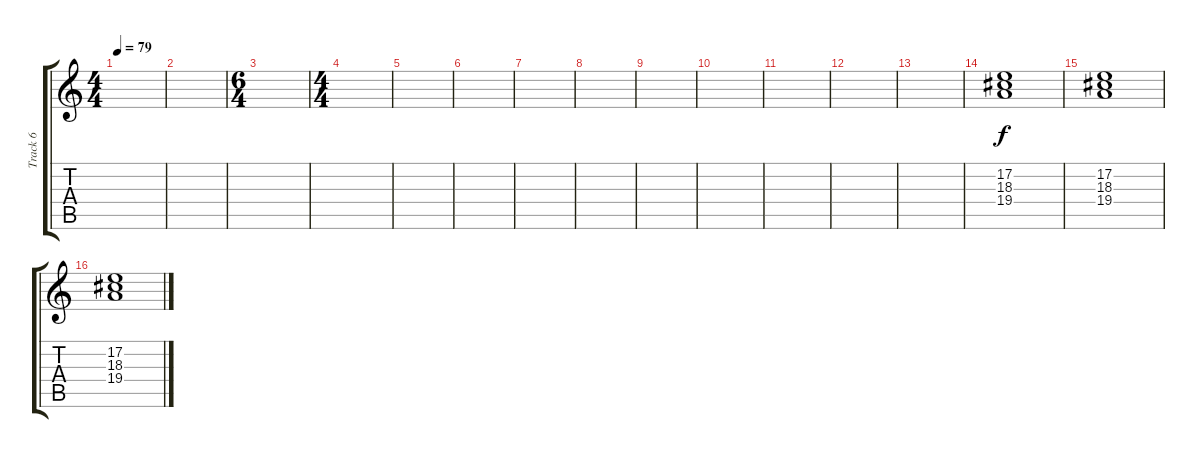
\track ("Track 6" "Track 6") {instrument pad7halo}
\staff {score tabs}
\tuning (E4 B3 G3 D3 A2 E2) {hide}
\ts (4 4)
\tempo 79
\clef g2
\ks c
|
|
\ts (6 4)
|
\ts (4 4)
|
|
|
|
|
|
|
|
|
|
(17.2 18.3 19.4).1 |
(17.2 18.3 19.4).1 |
(17.2 18.3 19.4).1
